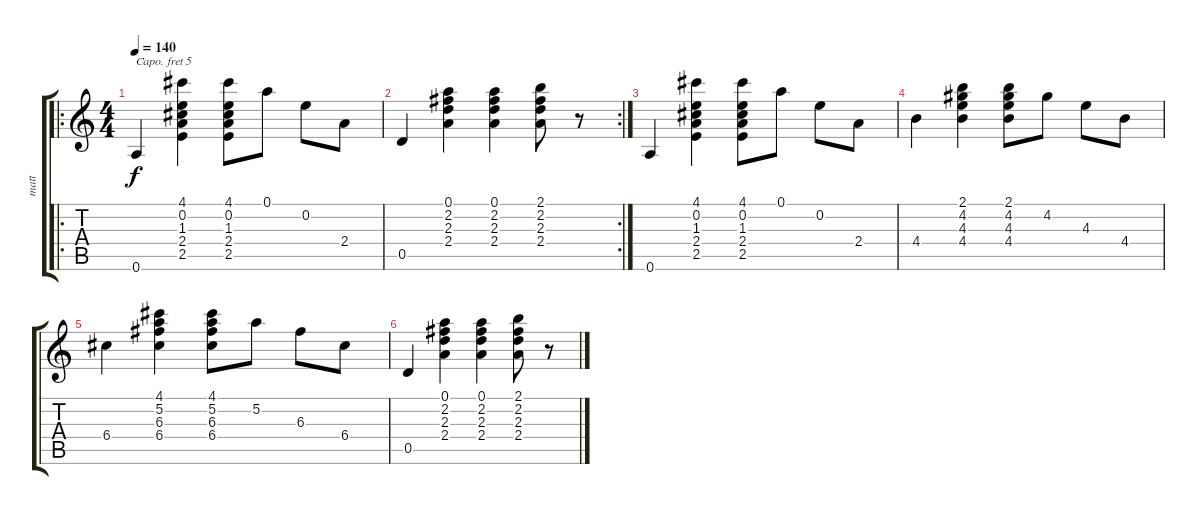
\track ("matt" "matt") {instrument acousticguitarnylon}
\staff {score tabs}
\capo 5
\tuning (E4 B3 G3 D3 A2 E2) {hide}
\ro
\ts (4 4)
\tempo 140
\clef g2
\ks c
0.6.4{dy f} (4.1 0.2 1.3 2.4 2.5).4 (4.1 0.2 1.3 2.4 2.5).8 0.1.8 0.2.8 2.4.8 |
\rc 2
0.5.4 (0.1 2.2 2.3 2.4).4 (0.1 2.2 2.3 2.4).4 (2.1 2.2 2.3 2.4).8 r.8 |
0.6.4 (4.1 0.2 1.3 2.4 2.5).4 (4.1 0.2 1.3 2.4 2.5).8 0.1.8 0.2.8 2.4.8 |
4.4.4 (2.1 4.2 4.3 4.4).4 (2.1 4.2 4.3 4.4).8 4.2.8 4.3.8 4.4.8 |
6.4.4 (4.1 5.2 6.3 6.4).4 (4.1 5.2 6.3 6.4).8 5.2.8 6.3.8 6.4.8 |
0.5.4 (0.1 2.2 2.3 2.4).4 (0.1 2.2 2.3 2.4).4 (2.1 2.2 2.3 2.4).8 r.8
